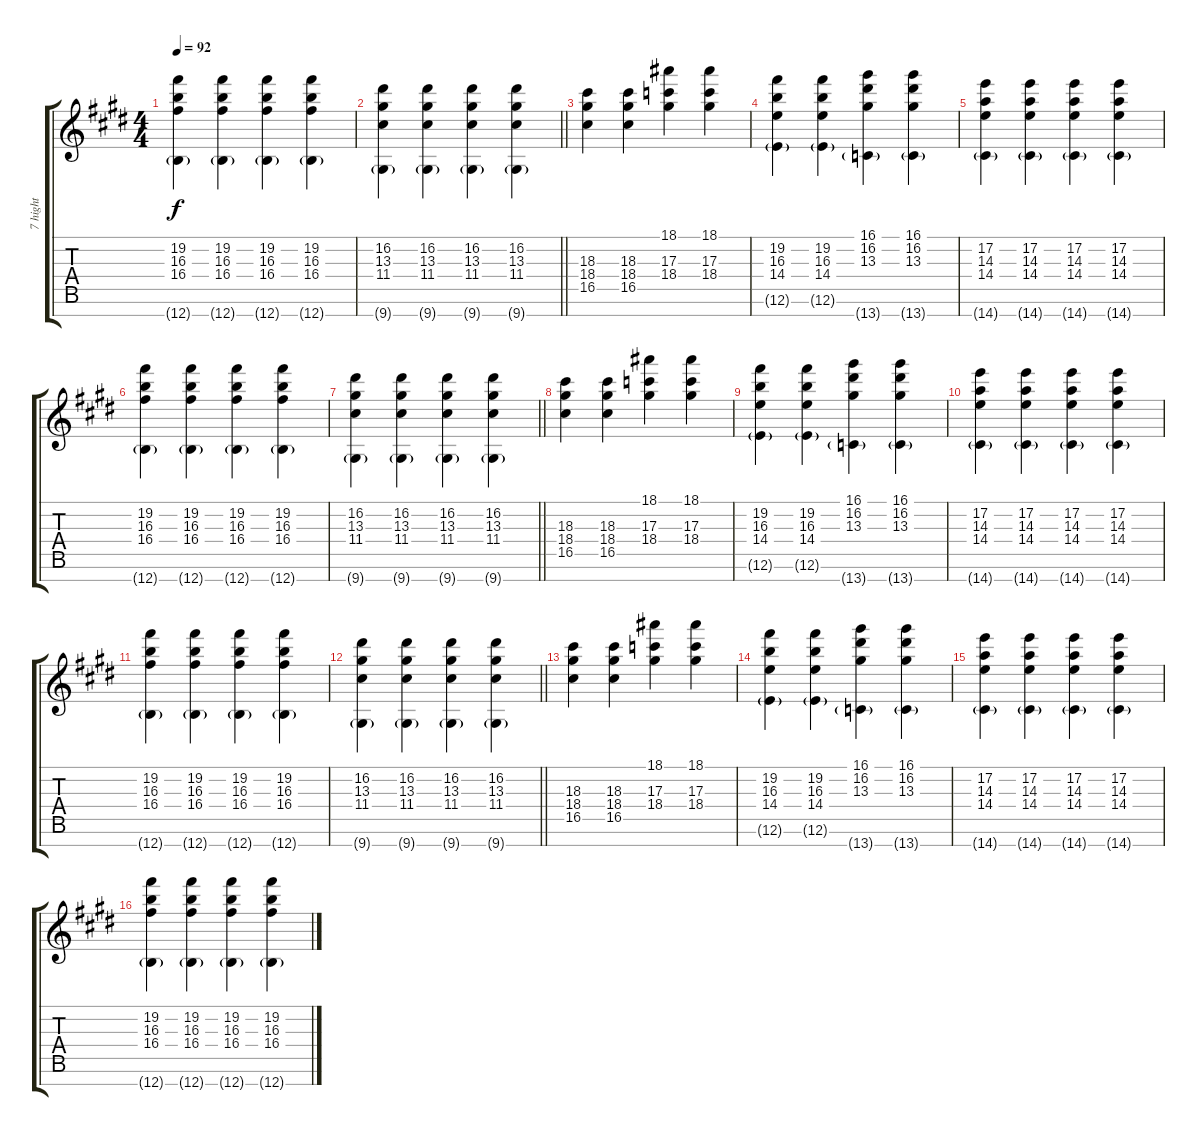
\track ("7 hight" "7 hight") {instrument acousticguitarsteel}
\staff {score tabs}
\tuning (E4 B3 G3 D3 A2 E2 B1) {hide}
\ts (4 4)
\tempo 92
\clef g2
\ks e
(19.2 16.3 16.4 12.7{g}).4{dy f} (19.2 16.3 16.4 12.7{g}).4 (19.2 16.3 16.4 12.7{g}).4 (19.2 16.3 16.4 12.7{g}).4 |
\barLineRight lightlight
(16.2 13.3 11.4 9.7{g}).4 (16.2 13.3 11.4 9.7{g}).4 (16.2 13.3 11.4 9.7{g}).4 (16.2 13.3 11.4 9.7{g}).4 |
(18.3 18.4 16.5).4 (18.3 18.4 16.5).4 (18.1 17.3 18.4).4 (18.1 17.3 18.4).4 |
(19.2 16.3 14.4 12.6{g}).4 (19.2 16.3 14.4 12.6{g}).4 (16.1 16.2 13.3 13.7{g}).4 (16.1 16.2 13.3 13.7{g}).4 |
(17.2 14.3 14.4 14.7{g}).4 (17.2 14.3 14.4 14.7{g}).4 (17.2 14.3 14.4 14.7{g}).4 (17.2 14.3 14.4 14.7{g}).4 |
(19.2 16.3 16.4 12.7{g}).4 (19.2 16.3 16.4 12.7{g}).4 (19.2 16.3 16.4 12.7{g}).4 (19.2 16.3 16.4 12.7{g}).4 |
\barLineRight lightlight
(16.2 13.3 11.4 9.7{g}).4 (16.2 13.3 11.4 9.7{g}).4 (16.2 13.3 11.4 9.7{g}).4 (16.2 13.3 11.4 9.7{g}).4 |
(18.3 18.4 16.5).4 (18.3 18.4 16.5).4 (18.1 17.3 18.4).4 (18.1 17.3 18.4).4 |
(19.2 16.3 14.4 12.6{g}).4 (19.2 16.3 14.4 12.6{g}).4 (16.1 16.2 13.3 13.7{g}).4 (16.1 16.2 13.3 13.7{g}).4 |
(17.2 14.3 14.4 14.7{g}).4 (17.2 14.3 14.4 14.7{g}).4 (17.2 14.3 14.4 14.7{g}).4 (17.2 14.3 14.4 14.7{g}).4 |
(19.2 16.3 16.4 12.7{g}).4 (19.2 16.3 16.4 12.7{g}).4 (19.2 16.3 16.4 12.7{g}).4 (19.2 16.3 16.4 12.7{g}).4 |
\barLineRight lightlight
(16.2 13.3 11.4 9.7{g}).4 (16.2 13.3 11.4 9.7{g}).4 (16.2 13.3 11.4 9.7{g}).4 (16.2 13.3 11.4 9.7{g}).4 |
(18.3 18.4 16.5).4 (18.3 18.4 16.5).4 (18.1 17.3 18.4).4 (18.1 17.3 18.4).4 |
(19.2 16.3 14.4 12.6{g}).4 (19.2 16.3 14.4 12.6{g}).4 (16.1 16.2 13.3 13.7{g}).4 (16.1 16.2 13.3 13.7{g}).4 |
(17.2 14.3 14.4 14.7{g}).4 (17.2 14.3 14.4 14.7{g}).4 (17.2 14.3 14.4 14.7{g}).4 (17.2 14.3 14.4 14.7{g}).4 |
(19.2 16.3 16.4 12.7{g}).4 (19.2 16.3 16.4 12.7{g}).4 (19.2 16.3 16.4 12.7{g}).4 (19.2 16.3 16.4 12.7{g}).4
